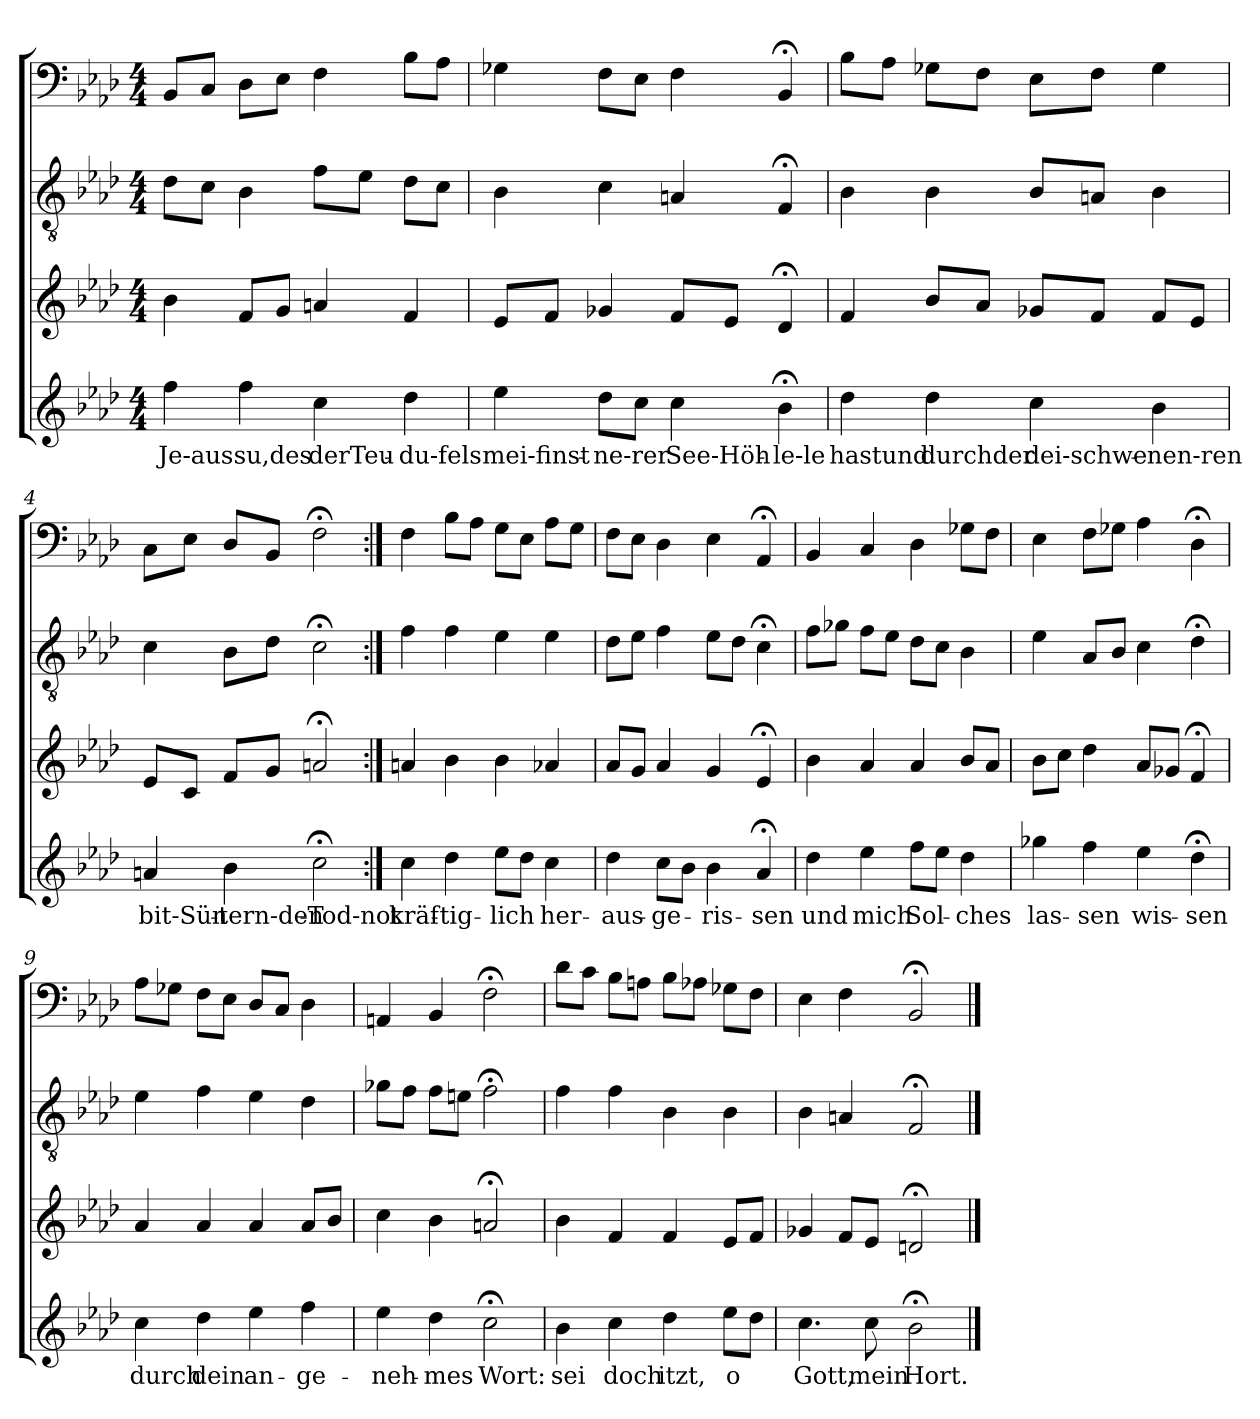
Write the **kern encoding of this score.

**kern	**text	**kern	**kern	**kern
*part4	*part4	*part3	*part2	*part1
*staff4	*staff4	*staff3	*staff2	*staff1
*clefG2	*	*clefG2	*clefGv2	*clefF4
*k[b-e-a-d-]	*	*k[b-e-a-d-]	*k[b-e-a-d-]	*k[b-e-a-d-]
*f:	*	*f:	*f:	*f:
*M4/4	*	*M4/4	*M4/4	*M4/4
=1	=1	=1	=1	=1
4ff\	Je-aus	4b-\	8d-\L	8BB-/L
.	.	.	8c\J	8C/J
4ff\	-su,des	8f/L	4B-\	8D-\L
.	.	8g/J	.	8E-\J
4cc\	derTeu-	4an/	8f\L	4F\
.	.	.	8e-\J	.
4dd-\	du-fels	4f/	8d-\L	8B-\L
.	.	.	8c\J	8A-\J
=2	=2	=2	=2	=2
4ee-\	mei-finst-	8e-/L	4B-\	4G-X\
.	.	8f/J	.	.
8dd-\L	-ne-rer	4g-X/	4c\	8F\L
8cc\J	.	.	.	8E-\J
4cc\	See-Höh-	8f/L	4An/	4F\
.	.	8e-/J	.	.
4b-;<\	-le-le	4d-;</	4F;</	4BB-;</
=3	=3	=3	=3	=3
4dd-\	hastund	4f/	4B-\	8B-\L
.	.	.	.	8A-\J
4dd-\	durchder	8b-/L	4B-\	8G-X\L
.	.	8a-/J	.	8F\J
4cc\	dei-schwe-	8g-X/L	8B-/L	8E-\L
.	.	8f/J	8An/J	8F\J
4b-\	-nen-ren	8f/L	4B-\	4G-\
.	.	8e-/J	.	.
=4	=4	=4	=4	=4
4an/	bit-Sün-	8e-/L	4c\	8C\L
.	.	8c/J	.	8E-\J
4b-\	-tern-den-	8f/L	8B-\L	8D-/L
.	.	8g/J	8d-\J	8BB-/J
2cc;<\	Tod-not	2an;</	2c;<\	2F;<\
=5:|!	=5:|!	=5:|!	=5:|!	=5:|!
4cc\	kräf-	4an/	4f\	4F\
4dd-\	-tig-	4b-\	4f\	8B-\L
.	.	.	.	8A-\J
8ee-\L	-lich	4b-\	4e-\	8G\L
8dd-\J	.	.	.	8E-\J
4cc\	her-	4a-X/	4e-\	8A-\L
.	.	.	.	8G\J
=6	=6	=6	=6	=6
4dd-\	-aus-	8a-/L	8d-\L	8F\L
.	.	8g/J	8e-\J	8E-\J
8cc\L	-ge-	4a-/	4f\	4D-\
8b-\J	.	.	.	.
4b-\	-ris-	4g/	8e-\L	4E-\
.	.	.	8d-\J	.
4a-;</	-sen	4e-;</	4c;<\	4AA-;</
=7	=7	=7	=7	=7
4dd-\	und	4b-\	8f\L	4BB-/
.	.	.	8g-X\J	.
4ee-\	mich	4a-/	8f\L	4C/
.	.	.	8e-\J	.
8ff\L	Sol-	4a-/	8d-\L	4D-\
8ee-\J	.	.	8c\J	.
4dd-\	-ches	8b-/L	4B-\	8G-X\L
.	.	8a-/J	.	8F\J
=8	=8	=8	=8	=8
4gg-X\	las-	8b-\L	4e-\	4E-\
.	.	8cc\J	.	.
4ff\	-sen	4dd-\	8A-/L	8F\L
.	.	.	8B-/J	8G-X\J
4ee-\	wis-	8a-/L	4c\	4A-\
.	.	8g-X/J	.	.
4dd-;<\	-sen	4f;</	4d-;<\	4D-;<\
=9	=9	=9	=9	=9
4cc\	durch	4a-/	4e-\	8A-\L
.	.	.	.	8G-X\J
4dd-\	dein	4a-/	4f\	8F\L
.	.	.	.	8E-\J
4ee-\	an-	4a-/	4e-\	8D-/L
.	.	.	.	8C/J
4ff\	-ge-	8a-/L	4d-\	4D-\
.	.	8b-/J	.	.
=10	=10	=10	=10	=10
4ee-\	-neh-	4cc\	8g-X\L	4AAn/
.	.	.	8f\J	.
4dd-\	-mes	4b-\	8f\L	4BB-/
.	.	.	8en\J	.
2cc;<\	Wort:	2an;</	2f;<\	2F;<\
=11	=11	=11	=11	=11
4b-\	sei	4b-\	4f\	8d-\L
.	.	.	.	8c\J
4cc\	doch	4f/	4f\	8B-\L
.	.	.	.	8An\J
4dd-\	itzt,	4f/	4B-\	8B-\L
.	.	.	.	8A-X\J
8ee-\L	o	8e-/L	4B-\	8G-X\L
8dd-\J	.	8f/J	.	8F\J
=12	=12	=12	=12	=12
4.cc\	Gott,	4g-X/	4B-\	4E-\
.	.	8f/L	4An/	4F\
8cc\	mein	8e-/J	.	.
2b-;<\	Hort.	2dn;</	2F;</	2BB-;</
==	==	==	==	==
*-	*-	*-	*-	*-
